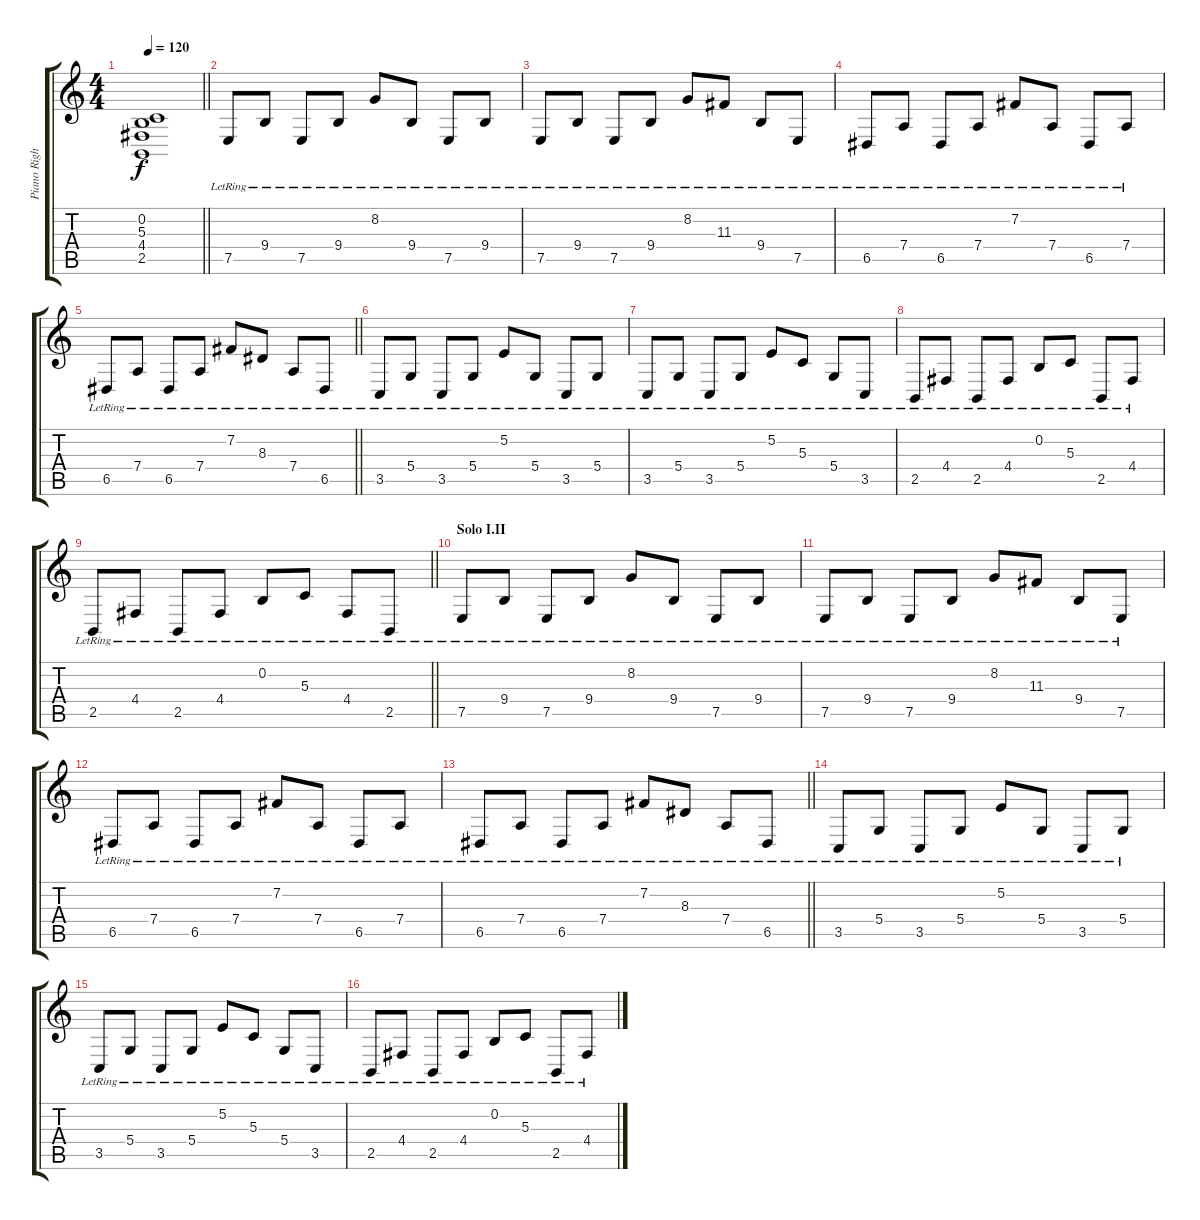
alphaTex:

\track ("Piano Right Standard" "Piano Righ") {instrument acousticgrandpiano}
\staff {score tabs}
\tuning (E4 B3 G3 D3 A2 E2) {hide}
\ts (4 4)
\tempo 120
\clef g2
\barLineRight lightlight
\ks c
(0.2{t} 5.3{t} 4.4{t} 2.5{t}).1{dy f} |
\section ("" "")
7.5{lr}.8 9.4{lr}.8 7.5{lr}.8 9.4{lr}.8 8.2{lr}.8 9.4{lr}.8 7.5{lr}.8 9.4{lr}.8 |
7.5{lr}.8 9.4{lr}.8 7.5{lr}.8 9.4{lr}.8 8.2{lr}.8 11.3{lr}.8 9.4{lr}.8 7.5{lr}.8 |
6.5{lr}.8 7.4{lr}.8 6.5{lr}.8 7.4{lr}.8 7.2{lr}.8 7.4{lr}.8 6.5{lr}.8 7.4{lr}.8 |
\barLineRight lightlight
6.5{lr}.8 7.4{lr}.8 6.5{lr}.8 7.4{lr}.8 7.2{lr}.8 8.3{lr}.8 7.4{lr}.8 6.5{lr}.8 |
3.5{lr}.8 5.4{lr}.8 3.5{lr}.8 5.4{lr}.8 5.2{lr}.8 5.4{lr}.8 3.5{lr}.8 5.4{lr}.8 |
3.5{lr}.8 5.4{lr}.8 3.5{lr}.8 5.4{lr}.8 5.2{lr}.8 5.3{lr}.8 5.4{lr}.8 3.5{lr}.8 |
2.5{lr}.8 4.4{lr}.8 2.5{lr}.8 4.4{lr}.8 0.2{lr}.8 5.3{lr}.8 2.5{lr}.8 4.4{lr}.8 |
\barLineRight lightlight
2.5{lr}.8 4.4{lr}.8 2.5{lr}.8 4.4{lr}.8 0.2{lr}.8 5.3{lr}.8 4.4{lr}.8 2.5{lr}.8 |
\section ("" "Solo I.II")
7.5{lr}.8 9.4{lr}.8 7.5{lr}.8 9.4{lr}.8 8.2{lr}.8 9.4{lr}.8 7.5{lr}.8 9.4{lr}.8 |
7.5{lr}.8 9.4{lr}.8 7.5{lr}.8 9.4{lr}.8 8.2{lr}.8 11.3{lr}.8 9.4{lr}.8 7.5{lr}.8 |
6.5{lr}.8 7.4{lr}.8 6.5{lr}.8 7.4{lr}.8 7.2{lr}.8 7.4{lr}.8 6.5{lr}.8 7.4{lr}.8 |
\barLineRight lightlight
6.5{lr}.8 7.4{lr}.8 6.5{lr}.8 7.4{lr}.8 7.2{lr}.8 8.3{lr}.8 7.4{lr}.8 6.5{lr}.8 |
3.5{lr}.8 5.4{lr}.8 3.5{lr}.8 5.4{lr}.8 5.2{lr}.8 5.4{lr}.8 3.5{lr}.8 5.4{lr}.8 |
3.5{lr}.8 5.4{lr}.8 3.5{lr}.8 5.4{lr}.8 5.2{lr}.8 5.3{lr}.8 5.4{lr}.8 3.5{lr}.8 |
2.5{lr}.8 4.4{lr}.8 2.5{lr}.8 4.4{lr}.8 0.2{lr}.8 5.3{lr}.8 2.5{lr}.8 4.4{lr}.8
